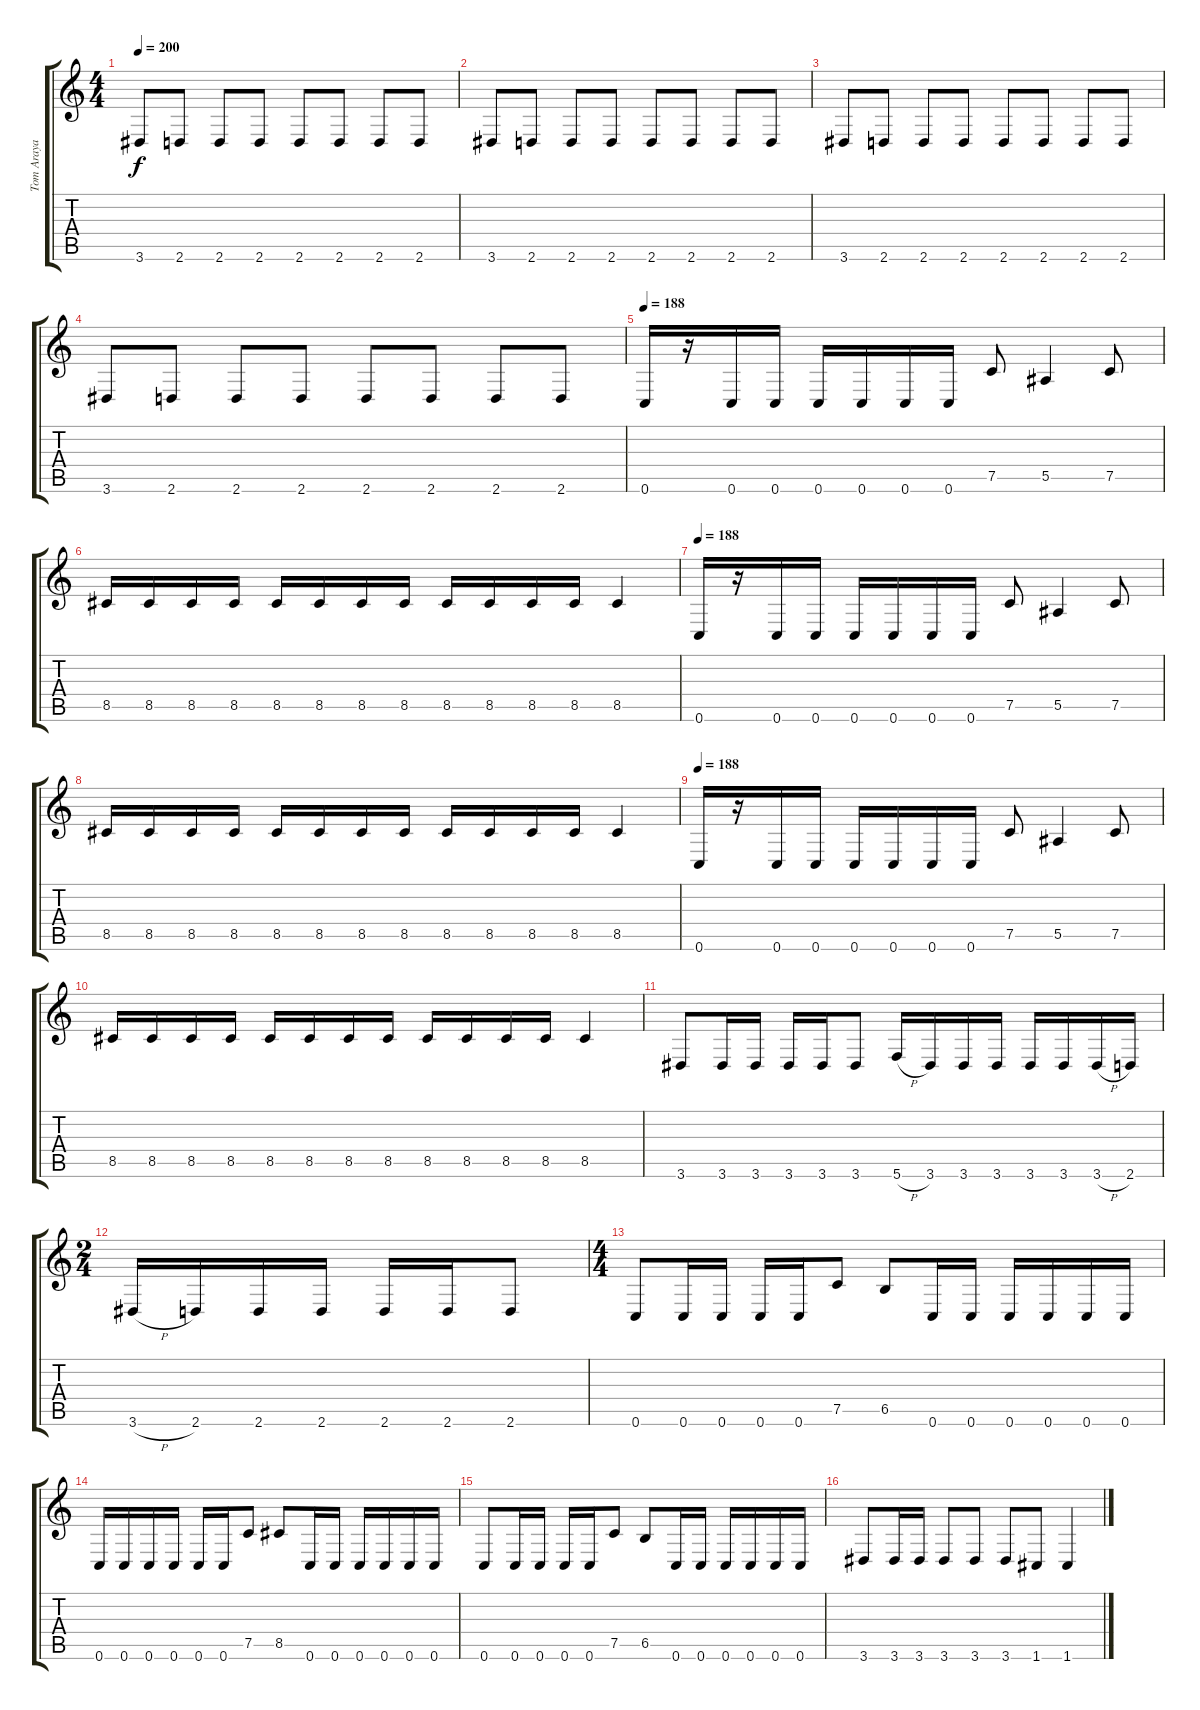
\track ("Tom Araya" "Tom Araya") {instrument electricbasspick}
\staff {score tabs}
\tuning (C4 G3 Eb3 Bb2 F2 C2) {hide}
\ts (4 4)
\tempo 200
\clef g2
\ks c
3.6.8{dy f} 2.6.8 2.6.8 2.6.8 2.6.8 2.6.8 2.6.8 2.6.8 |
3.6.8 2.6.8 2.6.8 2.6.8 2.6.8 2.6.8 2.6.8 2.6.8 |
3.6.8 2.6.8 2.6.8 2.6.8 2.6.8 2.6.8 2.6.8 2.6.8 |
3.6.8 2.6.8 2.6.8 2.6.8 2.6.8 2.6.8 2.6.8 2.6.8 |
\tempo 188
0.6.16 r.16 0.6.16 0.6.16 0.6.16 0.6.16 0.6.16 0.6.16 7.5.8 5.5.4 7.5.8 |
8.5.16 8.5.16 8.5.16 8.5.16 8.5.16 8.5.16 8.5.16 8.5.16 8.5.16 8.5.16 8.5.16 8.5.16 8.5.4 |
\tempo 188
0.6.16 r.16 0.6.16 0.6.16 0.6.16 0.6.16 0.6.16 0.6.16 7.5.8 5.5.4 7.5.8 |
8.5.16 8.5.16 8.5.16 8.5.16 8.5.16 8.5.16 8.5.16 8.5.16 8.5.16 8.5.16 8.5.16 8.5.16 8.5.4 |
\tempo 188
0.6.16 r.16 0.6.16 0.6.16 0.6.16 0.6.16 0.6.16 0.6.16 7.5.8 5.5.4 7.5.8 |
8.5.16 8.5.16 8.5.16 8.5.16 8.5.16 8.5.16 8.5.16 8.5.16 8.5.16 8.5.16 8.5.16 8.5.16 8.5.4 |
3.6.8 3.6.16 3.6.16 3.6.16 3.6.16 3.6.8 5.6{h}.16 3.6.16 3.6.16 3.6.16 3.6.16 3.6.16 3.6{h}.16 2.6.16 |
\ts (2 4)
3.6{h}.16 2.6.16 2.6.16 2.6.16 2.6.16 2.6.16 2.6.8 |
\ts (4 4)
0.6.8 0.6.16 0.6.16 0.6.16 0.6.16 7.5.8 6.5.8 0.6.16 0.6.16 0.6.16 0.6.16 0.6.16 0.6.16 |
0.6.16 0.6.16 0.6.16 0.6.16 0.6.16 0.6.16 7.5.8 8.5.8 0.6.16 0.6.16 0.6.16 0.6.16 0.6.16 0.6.16 |
0.6.8 0.6.16 0.6.16 0.6.16 0.6.16 7.5.8 6.5.8 0.6.16 0.6.16 0.6.16 0.6.16 0.6.16 0.6.16 |
3.6.8 3.6.16 3.6.16 3.6.8 3.6.8 3.6.8 1.6.8 1.6.4
